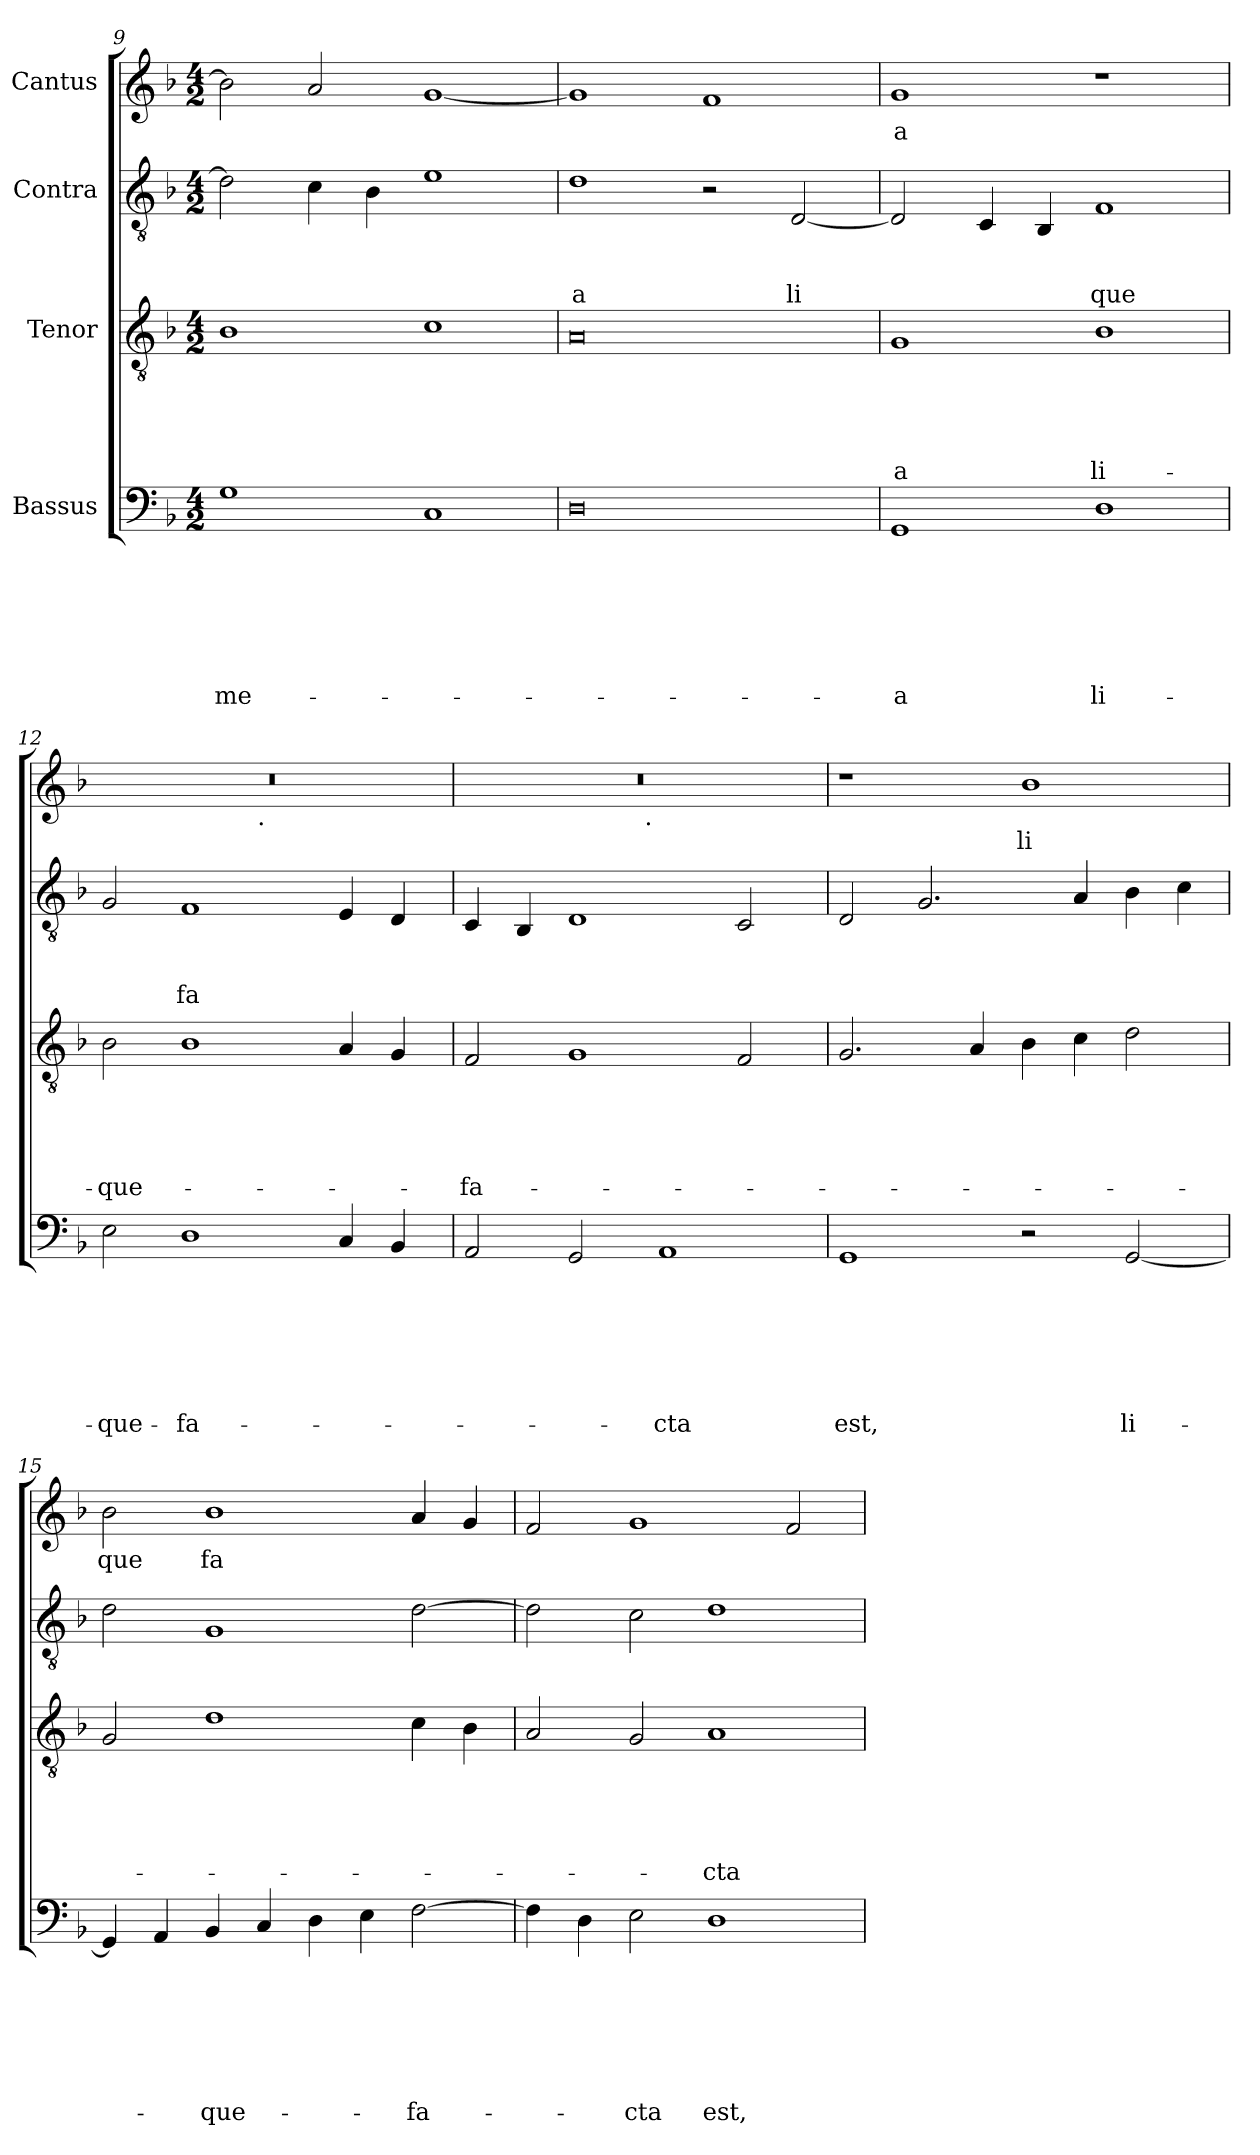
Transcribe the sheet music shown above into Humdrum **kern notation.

**kern	**text	**text	**text	**text	**text	**text	**text	**kern	**text	**text	**text	**text	**text	**kern	**text	**text	**text	**kern	**text
*part4	*part4	*part4	*part4	*part4	*part4	*part4	*part4	*part3	*part3	*part3	*part3	*part3	*part3	*part2	*part2	*part2	*part2	*part1	*part1
*staff4	*staff4	*staff4	*staff4	*staff4	*staff4	*staff4	*staff4	*staff3	*staff3	*staff3	*staff3	*staff3	*staff3	*staff2	*staff2	*staff2	*staff2	*staff1	*staff1
*I"Bassus	*	*	*	*	*	*	*	*I"Tenor	*	*	*	*	*	*I"Contra	*	*	*	*I"Cantus	*
*clefF4	*	*	*	*	*	*	*	*clefGv2	*	*	*	*	*	*clefGv2	*	*	*	*clefG2	*
*k[b-]	*	*	*	*	*	*	*	*k[b-]	*	*	*	*	*	*k[b-]	*	*	*	*k[b-]	*
*F:	*	*	*	*	*	*	*	*F:	*	*	*	*	*	*F:	*	*	*	*F:	*
*M4/2	*	*	*	*	*	*	*	*M4/2	*	*	*	*	*	*M4/2	*	*	*	*M4/2	*
=9	=9	=9	=9	=9	=9	=9	=9	=9	=9	=9	=9	=9	=9	=9	=9	=9	=9	=9	=9
!	!	!	!	!	!	!	!LO:LY:b	!	!	!	!	!	!	!	!	!	!	!	!
1G	.	.	.	.	.	.	me-	1B-	.	.	.	.	.	2d\]	.	.	.	2b-\]	.
.	.	.	.	.	.	.	.	.	.	.	.	.	.	4c\	.	.	.	2a/	.
.	.	.	.	.	.	.	.	.	.	.	.	.	.	4B-\	.	.	.	.	.
1C	.	.	.	.	.	.	.	1c	.	.	.	.	.	1e	.	.	.	[<1g	.
=10	=10	=10	=10	=10	=10	=10	=10	=10	=10	=10	=10	=10	=10	=10	=10	=10	=10	=10	=10
!	!	!	!	!	!	!	!	!	!	!	!	!	!	!	!	!	!LO:LY:b	!	!
0D	.	.	.	.	.	.	.	0A	.	.	.	.	.	1d	.	.	a	1g]	.
.	.	.	.	.	.	.	.	.	.	.	.	.	.	2r	.	.	.	1f	.
!	!	!	!	!	!	!	!	!	!	!	!	!	!	!	!	!	!LO:LY:b	!	!
.	.	.	.	.	.	.	.	.	.	.	.	.	.	[<2D/	.	.	li	.	.
=11	=11	=11	=11	=11	=11	=11	=11	=11	=11	=11	=11	=11	=11	=11	=11	=11	=11	=11	=11
!	!	!	!	!	!	!	!LO:LY:b	!	!	!	!	!	!LO:LY:b	!	!	!	!	!	!LO:LY:b
1GG	.	.	.	.	.	.	-a	1G	.	.	.	.	-a	2D/]	.	.	.	1g	a
.	.	.	.	.	.	.	.	.	.	.	.	.	.	4C/	.	.	.	.	.
.	.	.	.	.	.	.	.	.	.	.	.	.	.	4BB-/	.	.	.	.	.
!	!	!	!	!	!	!	!LO:LY:b	!	!	!	!	!	!LO:LY:b	!	!	!	!LO:LY:b	!	!
1D	.	.	.	.	.	.	li-	1B-	.	.	.	.	li-	1F	.	.	que	1r	.
=12	=12	=12	=12	=12	=12	=12	=12	=12	=12	=12	=12	=12	=12	=12	=12	=12	=12	=12	=12
!	!	!	!	!	!	!	!LO:LY:b	!	!	!	!	!	!LO:LY:b	!	!	!	!	!	!
*	*	*	*	*	*	*	*	*	*	*	*	*	*	*	*	*	*	*^	*
2E\	.	.	.	.	.	.	-que-	2B-\	.	.	.	.	-que-	2G/	.	.	.	0r	2ryy	.
!	!	!	!	!	!	!	!LO:LY:b	!	!	!	!	!	!	!	!	!	!LO:LY:b	!	!	!
1D	.	.	.	.	.	.	-fa-	1B-	.	.	.	.	.	1F	.	.	fa	.	4...ryy	.
!	!	!	!	!	!	!	!	!	!	!	!	!	!	!	!	!	!	!	!LO:TX:b:t=.	!
.	.	.	.	.	.	.	.	.	.	.	.	.	.	.	.	.	.	.	1ryy	.
4C/	.	.	.	.	.	.	.	4A/	.	.	.	.	.	4E/	.	.	.	.	.	.
4BB-/	.	.	.	.	.	.	.	4G/	.	.	.	.	.	4D/	.	.	.	.	.	.
.	.	.	.	.	.	.	.	.	.	.	.	.	.	.	.	.	.	.	32ryy	.
=13	=13	=13	=13	=13	=13	=13	=13	=13	=13	=13	=13	=13	=13	=13	=13	=13	=13	=13	=13	=13
!	!	!	!	!	!	!	!	!	!	!	!	!	!LO:LY:b	!	!	!	!	!	!	!
2AA/	.	.	.	.	.	.	.	2F/	.	.	.	.	-fa-	4C/	.	.	.	0r	2ryy	.
.	.	.	.	.	.	.	.	.	.	.	.	.	.	4BB-/	.	.	.	.	.	.
2GG/	.	.	.	.	.	.	.	1G	.	.	.	.	.	1D	.	.	.	.	4...ryy	.
!	!	!	!	!	!	!	!	!	!	!	!	!	!	!	!	!	!	!	!LO:TX:b:t=.	!
.	.	.	.	.	.	.	.	.	.	.	.	.	.	.	.	.	.	.	1ryy	.
!	!	!	!	!	!	!	!LO:LY:b	!	!	!	!	!	!	!	!	!	!	!	!	!
1AA	.	.	.	.	.	.	-cta	.	.	.	.	.	.	.	.	.	.	.	.	.
.	.	.	.	.	.	.	.	2F/	.	.	.	.	.	2C/	.	.	.	.	.	.
.	.	.	.	.	.	.	.	.	.	.	.	.	.	.	.	.	.	.	32ryy	.
=14	=14	=14	=14	=14	=14	=14	=14	=14	=14	=14	=14	=14	=14	=14	=14	=14	=14	=14	=14	=14
!	!	!	!	!	!	!	!LO:LY:b	!	!	!	!	!	!	!	!	!	!	!	!	!
*	*	*	*	*	*	*	*	*	*	*	*	*	*	*	*	*	*	*v	*v	*
1GG	.	.	.	.	.	.	est,	2.G/	.	.	.	.	.	2D/	.	.	.	1r	.
.	.	.	.	.	.	.	.	.	.	.	.	.	.	2.G/	.	.	.	.	.
.	.	.	.	.	.	.	.	4A/	.	.	.	.	.	.	.	.	.	.	.
!	!	!	!	!	!	!	!	!	!	!	!	!	!	!	!	!	!	!	!LO:LY:b
2r	.	.	.	.	.	.	.	4B-\	.	.	.	.	.	.	.	.	.	1b-	li
.	.	.	.	.	.	.	.	4c\	.	.	.	.	.	4A/	.	.	.	.	.
!	!	!	!	!	!	!	!LO:LY:b	!	!	!	!	!	!	!	!	!	!	!	!
[<2GG/	.	.	.	.	.	.	li-	2d\	.	.	.	.	.	4B-\	.	.	.	.	.
.	.	.	.	.	.	.	.	.	.	.	.	.	.	4c\	.	.	.	.	.
!!LO:LB:g=z
=15	=15	=15	=15	=15	=15	=15	=15	=15	=15	=15	=15	=15	=15	=15	=15	=15	=15	=15	=15
!	!	!	!	!	!	!	!	!	!	!	!	!	!	!	!	!	!	!	!LO:LY:b
4GG/]	.	.	.	.	.	.	.	2G/	.	.	.	.	.	2d\	.	.	.	2b-\	que
4AA/	.	.	.	.	.	.	.	.	.	.	.	.	.	.	.	.	.	.	.
!	!	!	!	!	!	!	!LO:LY:b	!	!	!	!	!	!	!	!	!	!	!	!LO:LY:b
4BB-/	.	.	.	.	.	.	-que-	1d	.	.	.	.	.	1G	.	.	.	1b-	fa
4C/	.	.	.	.	.	.	.	.	.	.	.	.	.	.	.	.	.	.	.
4D\	.	.	.	.	.	.	.	.	.	.	.	.	.	.	.	.	.	.	.
4E\	.	.	.	.	.	.	.	.	.	.	.	.	.	.	.	.	.	.	.
!	!	!	!	!	!	!	!LO:LY:b	!	!	!	!	!	!	!	!	!	!	!	!
[>2F\	.	.	.	.	.	.	-fa-	4c\	.	.	.	.	.	[>2d\	.	.	.	4a/	.
.	.	.	.	.	.	.	.	4B-\	.	.	.	.	.	.	.	.	.	4g/	.
=16	=16	=16	=16	=16	=16	=16	=16	=16	=16	=16	=16	=16	=16	=16	=16	=16	=16	=16	=16
4F\]	.	.	.	.	.	.	.	2A/	.	.	.	.	.	2d\]	.	.	.	2f/	.
4D\	.	.	.	.	.	.	.	.	.	.	.	.	.	.	.	.	.	.	.
!	!	!	!	!	!	!	!LO:LY:b	!	!	!	!	!	!	!	!	!	!	!	!
2E\	.	.	.	.	.	.	-cta	2G/	.	.	.	.	.	2c\	.	.	.	1g	.
!	!	!	!	!	!	!	!LO:LY:b	!	!	!	!	!	!LO:LY:b	!	!	!	!	!	!
1D	.	.	.	.	.	.	est,	1A	.	.	.	.	-cta	1d	.	.	.	.	.
.	.	.	.	.	.	.	.	.	.	.	.	.	.	.	.	.	.	2f/	.
=	=	=	=	=	=	=	=	=	=	=	=	=	=	=	=	=	=	=	=
*-	*-	*-	*-	*-	*-	*-	*-	*-	*-	*-	*-	*-	*-	*-	*-	*-	*-	*-	*-
